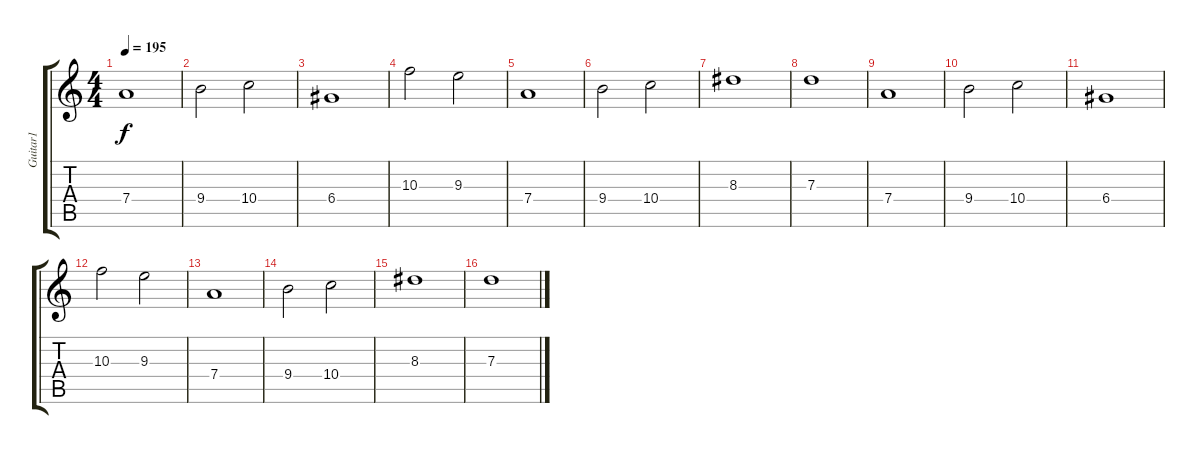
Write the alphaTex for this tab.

\track ("Guitar1" "Guitar1") {instrument distortionguitar}
\staff {score tabs}
\tuning (E4 B3 G3 D3 A2 E2) {hide}
\ts (4 4)
\tempo 195
\clef g2
\ks c
7.4.1{dy f} |
9.4.2 10.4.2 |
6.4.1 |
10.3.2 9.3.2 |
7.4.1 |
9.4.2 10.4.2 |
8.3.1 |
7.3.1 |
7.4.1 |
9.4.2 10.4.2 |
6.4.1 |
10.3.2 9.3.2 |
7.4.1 |
9.4.2 10.4.2 |
8.3.1 |
7.3.1
